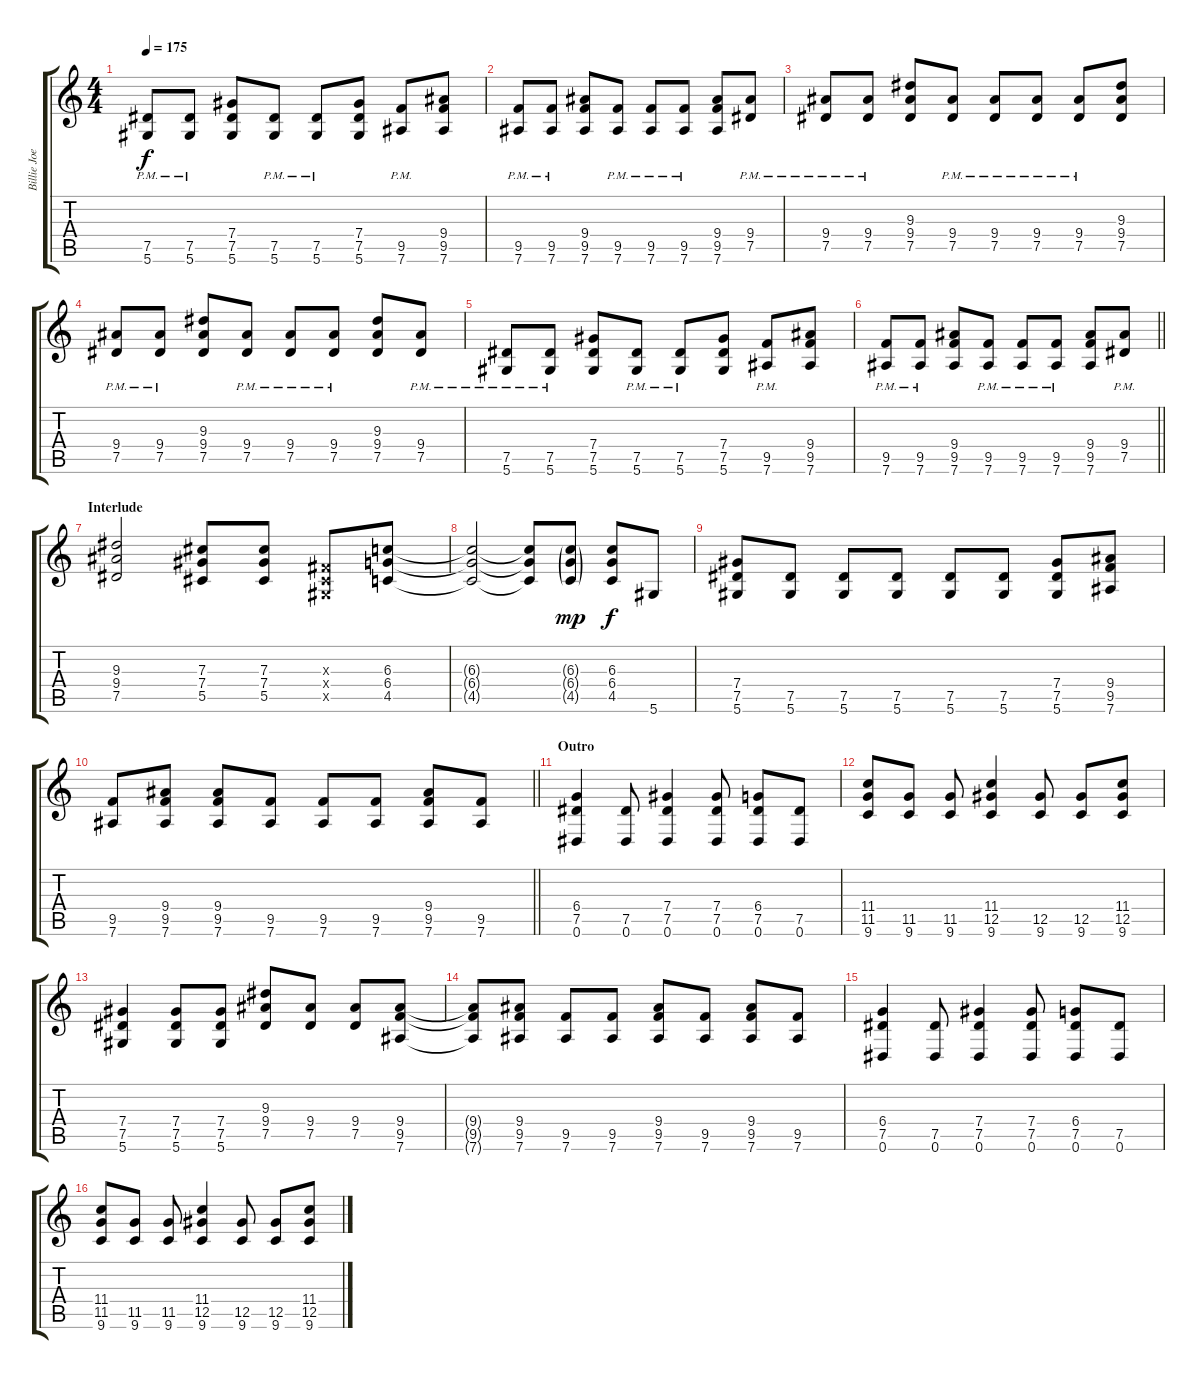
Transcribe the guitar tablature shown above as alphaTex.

\track ("Billie Joe Armstrong - Lead Guitar" "Billie Joe") {instrument distortionguitar}
\staff {score tabs}
\tuning (Eb4 Bb3 Gb3 Db3 Ab2 Eb2) {hide}
\ts (4 4)
\tempo 175
\clef g2
\ks c
(7.5{pm} 5.6{pm}).8{dy f} (7.5{pm} 5.6{pm}).8 (7.4 7.5 5.6).8 (7.5{pm} 5.6{pm}).8 (7.5{pm} 5.6{pm}).8 (7.4 7.5 5.6).8 (9.5{pm} 7.6{pm}).8 (9.4 9.5 7.6).8 |
(9.5{pm} 7.6{pm}).8 (9.5{pm} 7.6{pm}).8 (9.4 9.5 7.6).8 (9.5{pm} 7.6{pm}).8 (9.5{pm} 7.6{pm}).8 (9.5{pm} 7.6{pm}).8 (9.4 9.5 7.6).8 (9.4{pm} 7.5{pm}).8 |
(9.4{pm} 7.5{pm}).8 (9.4{pm} 7.5{pm}).8 (9.3 9.4 7.5).8 (9.4{pm} 7.5{pm}).8 (9.4{pm} 7.5{pm}).8 (9.4{pm} 7.5{pm}).8 (9.4{pm} 7.5{pm}).8 (9.3 9.4 7.5).8 |
(9.4{pm} 7.5{pm}).8 (9.4{pm} 7.5{pm}).8 (9.3 9.4 7.5).8 (9.4{pm} 7.5{pm}).8 (9.4{pm} 7.5{pm}).8 (9.4{pm} 7.5{pm}).8 (9.3 9.4 7.5).8 (9.4{pm} 7.5{pm}).8 |
(7.5{pm} 5.6{pm}).8 (7.5{pm} 5.6{pm}).8 (7.4 7.5 5.6).8 (7.5{pm} 5.6{pm}).8 (7.5{pm} 5.6{pm}).8 (7.4 7.5 5.6).8 (9.5{pm} 7.6{pm}).8 (9.4 9.5 7.6).8 |
\barLineRight lightlight
(9.5{pm} 7.6{pm}).8 (9.5{pm} 7.6{pm}).8 (9.4 9.5 7.6).8 (9.5{pm} 7.6{pm}).8 (9.5{pm} 7.6{pm}).8 (9.5{pm} 7.6{pm}).8 (9.4 9.5 7.6).8 (9.4{pm} 7.5{pm}).8 |
\section ("" "Interlude")
(9.3 9.4 7.5).2{volume 16} (7.3 7.4 5.5).8 (7.3 7.4 5.5).8 (0.3{x} 0.4{x} 0.5{x}).8 (6.3 6.4 4.5).8 |
(6.3{t} 6.4{t} 4.5{t}).2 (6.3{t} 6.4{t} 4.5{t}).8 (6.3{g} 6.4{g} 4.5{g}).8{dy mp} (6.3 6.4 4.5).8{dy f} 5.6.8 |
(7.4 7.5 5.6).8 (7.5 5.6).8 (7.5 5.6).8 (7.5 5.6).8 (7.5 5.6).8 (7.5 5.6).8 (7.4 7.5 5.6).8 (9.4 9.5 7.6).8 |
\barLineRight lightlight
(9.5 7.6).8 (9.4 9.5 7.6).8 (9.4 9.5 7.6).8 (9.5 7.6).8 (9.5 7.6).8 (9.5 7.6).8 (9.4 9.5 7.6).8 (9.5 7.6).8 |
\section ("" "Outro")
(6.4 7.5 0.6).4 (7.5 0.6).8 (7.4 7.5 0.6).4 (7.4 7.5 0.6).8 (6.4 7.5 0.6).8 (7.5 0.6).8 |
(11.4 11.5 9.6).8 (11.5 9.6).8 (11.5 9.6).8 (11.4 12.5 9.6).4 (12.5 9.6).8 (12.5 9.6).8 (11.4 12.5 9.6).8 |
(7.4 7.5 5.6).4 (7.4 7.5 5.6).8 (7.4 7.5 5.6).8 (9.3 9.4 7.5).8 (9.4 7.5).8 (9.4 7.5).8 (9.4 9.5 7.6).8 |
(9.4{t} 9.5{t} 7.6{t}).8 (9.4 9.5 7.6).8 (9.5 7.6).8 (9.5 7.6).8 (9.4 9.5 7.6).8 (9.5 7.6).8 (9.4 9.5 7.6).8 (9.5 7.6).8 |
(6.4 7.5 0.6).4 (7.5 0.6).8 (7.4 7.5 0.6).4 (7.4 7.5 0.6).8 (6.4 7.5 0.6).8 (7.5 0.6).8 |
(11.4 11.5 9.6).8 (11.5 9.6).8 (11.5 9.6).8 (11.4 12.5 9.6).4 (12.5 9.6).8 (12.5 9.6).8 (11.4 12.5 9.6).8
